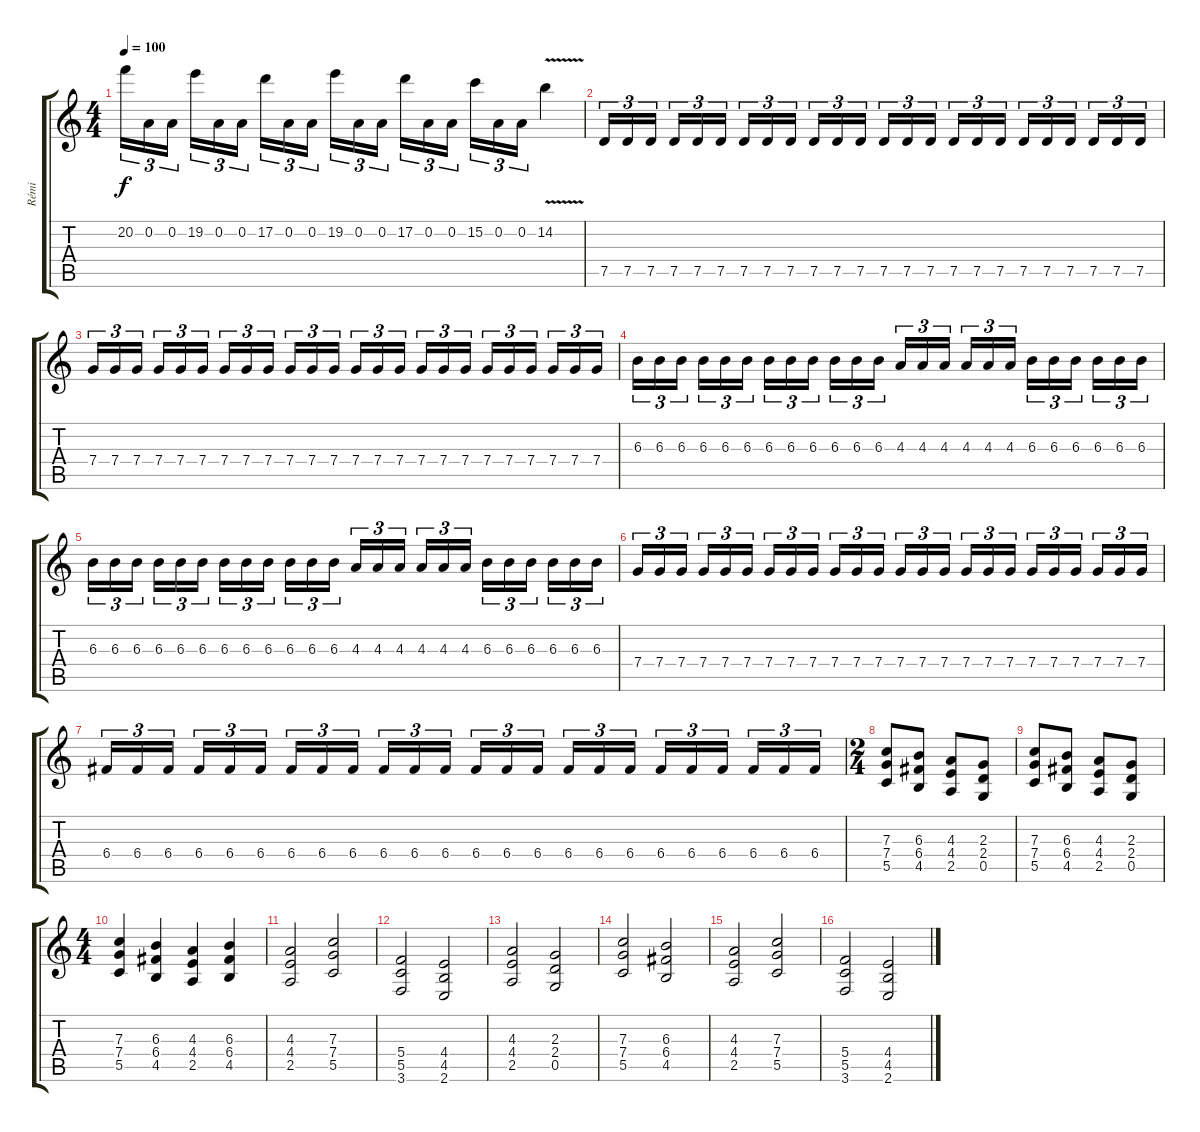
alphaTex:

\track ("Rémi" "Rémi") {instrument distortionguitar}
\staff {score tabs}
\tuning (D4 A3 F3 C3 G2 D2) {hide}
\ts (4 4)
\tempo 100
\clef g2
\ks c
20.2.16{tu (3 2) dy f} 0.2.16{tu (3 2)} 0.2.16{tu (3 2) beam splitsecondary} 19.2.16{tu (3 2)} 0.2.16{tu (3 2)} 0.2.16{tu (3 2)} 17.2.16{tu (3 2)} 0.2.16{tu (3 2)} 0.2.16{tu (3 2) beam splitsecondary} 19.2.16{tu (3 2)} 0.2.16{tu (3 2)} 0.2.16{tu (3 2)} 17.2.16{tu (3 2)} 0.2.16{tu (3 2)} 0.2.16{tu (3 2) beam splitsecondary} 15.2.16{tu (3 2)} 0.2.16{tu (3 2)} 0.2.16{tu (3 2)} 14.2{v}.4 |
7.5.16{tu (3 2)} 7.5.16{tu (3 2)} 7.5.16{tu (3 2) beam splitsecondary} 7.5.16{tu (3 2)} 7.5.16{tu (3 2)} 7.5.16{tu (3 2)} 7.5.16{tu (3 2)} 7.5.16{tu (3 2)} 7.5.16{tu (3 2) beam splitsecondary} 7.5.16{tu (3 2)} 7.5.16{tu (3 2)} 7.5.16{tu (3 2)} 7.5.16{tu (3 2)} 7.5.16{tu (3 2)} 7.5.16{tu (3 2) beam splitsecondary} 7.5.16{tu (3 2)} 7.5.16{tu (3 2)} 7.5.16{tu (3 2)} 7.5.16{tu (3 2)} 7.5.16{tu (3 2)} 7.5.16{tu (3 2) beam splitsecondary} 7.5.16{tu (3 2)} 7.5.16{tu (3 2)} 7.5.16{tu (3 2)} |
7.4.16{tu (3 2)} 7.4.16{tu (3 2)} 7.4.16{tu (3 2) beam splitsecondary} 7.4.16{tu (3 2)} 7.4.16{tu (3 2)} 7.4.16{tu (3 2)} 7.4.16{tu (3 2)} 7.4.16{tu (3 2)} 7.4.16{tu (3 2) beam splitsecondary} 7.4.16{tu (3 2)} 7.4.16{tu (3 2)} 7.4.16{tu (3 2)} 7.4.16{tu (3 2)} 7.4.16{tu (3 2)} 7.4.16{tu (3 2) beam splitsecondary} 7.4.16{tu (3 2)} 7.4.16{tu (3 2)} 7.4.16{tu (3 2)} 7.4.16{tu (3 2)} 7.4.16{tu (3 2)} 7.4.16{tu (3 2) beam splitsecondary} 7.4.16{tu (3 2)} 7.4.16{tu (3 2)} 7.4.16{tu (3 2)} |
6.3.16{tu (3 2)} 6.3.16{tu (3 2)} 6.3.16{tu (3 2) beam splitsecondary} 6.3.16{tu (3 2)} 6.3.16{tu (3 2)} 6.3.16{tu (3 2)} 6.3.16{tu (3 2)} 6.3.16{tu (3 2)} 6.3.16{tu (3 2) beam splitsecondary} 6.3.16{tu (3 2)} 6.3.16{tu (3 2)} 6.3.16{tu (3 2)} 4.3.16{tu (3 2)} 4.3.16{tu (3 2)} 4.3.16{tu (3 2) beam splitsecondary} 4.3.16{tu (3 2)} 4.3.16{tu (3 2)} 4.3.16{tu (3 2)} 6.3.16{tu (3 2)} 6.3.16{tu (3 2)} 6.3.16{tu (3 2) beam splitsecondary} 6.3.16{tu (3 2)} 6.3.16{tu (3 2)} 6.3.16{tu (3 2)} |
6.3.16{tu (3 2)} 6.3.16{tu (3 2)} 6.3.16{tu (3 2) beam splitsecondary} 6.3.16{tu (3 2)} 6.3.16{tu (3 2)} 6.3.16{tu (3 2)} 6.3.16{tu (3 2)} 6.3.16{tu (3 2)} 6.3.16{tu (3 2) beam splitsecondary} 6.3.16{tu (3 2)} 6.3.16{tu (3 2)} 6.3.16{tu (3 2)} 4.3.16{tu (3 2)} 4.3.16{tu (3 2)} 4.3.16{tu (3 2) beam splitsecondary} 4.3.16{tu (3 2)} 4.3.16{tu (3 2)} 4.3.16{tu (3 2)} 6.3.16{tu (3 2)} 6.3.16{tu (3 2)} 6.3.16{tu (3 2) beam splitsecondary} 6.3.16{tu (3 2)} 6.3.16{tu (3 2)} 6.3.16{tu (3 2)} |
7.4.16{tu (3 2)} 7.4.16{tu (3 2)} 7.4.16{tu (3 2) beam splitsecondary} 7.4.16{tu (3 2)} 7.4.16{tu (3 2)} 7.4.16{tu (3 2)} 7.4.16{tu (3 2)} 7.4.16{tu (3 2)} 7.4.16{tu (3 2) beam splitsecondary} 7.4.16{tu (3 2)} 7.4.16{tu (3 2)} 7.4.16{tu (3 2)} 7.4.16{tu (3 2)} 7.4.16{tu (3 2)} 7.4.16{tu (3 2) beam splitsecondary} 7.4.16{tu (3 2)} 7.4.16{tu (3 2)} 7.4.16{tu (3 2)} 7.4.16{tu (3 2)} 7.4.16{tu (3 2)} 7.4.16{tu (3 2) beam splitsecondary} 7.4.16{tu (3 2)} 7.4.16{tu (3 2)} 7.4.16{tu (3 2)} |
6.4.16{tu (3 2)} 6.4.16{tu (3 2)} 6.4.16{tu (3 2) beam splitsecondary} 6.4.16{tu (3 2)} 6.4.16{tu (3 2)} 6.4.16{tu (3 2)} 6.4.16{tu (3 2)} 6.4.16{tu (3 2)} 6.4.16{tu (3 2) beam splitsecondary} 6.4.16{tu (3 2)} 6.4.16{tu (3 2)} 6.4.16{tu (3 2)} 6.4.16{tu (3 2)} 6.4.16{tu (3 2)} 6.4.16{tu (3 2) beam splitsecondary} 6.4.16{tu (3 2)} 6.4.16{tu (3 2)} 6.4.16{tu (3 2)} 6.4.16{tu (3 2)} 6.4.16{tu (3 2)} 6.4.16{tu (3 2) beam splitsecondary} 6.4.16{tu (3 2)} 6.4.16{tu (3 2)} 6.4.16{tu (3 2)} |
\ts (2 4)
(7.3 7.4 5.5).8 (6.3 6.4 4.5).8 (4.3 4.4 2.5).8 (2.3 2.4 0.5).8 |
(7.3 7.4 5.5).8 (6.3 6.4 4.5).8 (4.3 4.4 2.5).8 (2.3 2.4 0.5).8 |
\ts (4 4)
(7.3 7.4 5.5).4 (6.3 6.4 4.5).4 (4.3 4.4 2.5).4 (6.3 6.4 4.5).4 |
(4.3 4.4 2.5).2 (7.3 7.4 5.5).2 |
(5.4 5.5 3.6).2 (4.4 4.5 2.6).2 |
(4.3 4.4 2.5).2 (2.3 2.4 0.5).2 |
(7.3 7.4 5.5).2 (6.3 6.4 4.5).2 |
(4.3 4.4 2.5).2 (7.3 7.4 5.5).2 |
(5.4 5.5 3.6).2 (4.4 4.5 2.6).2
